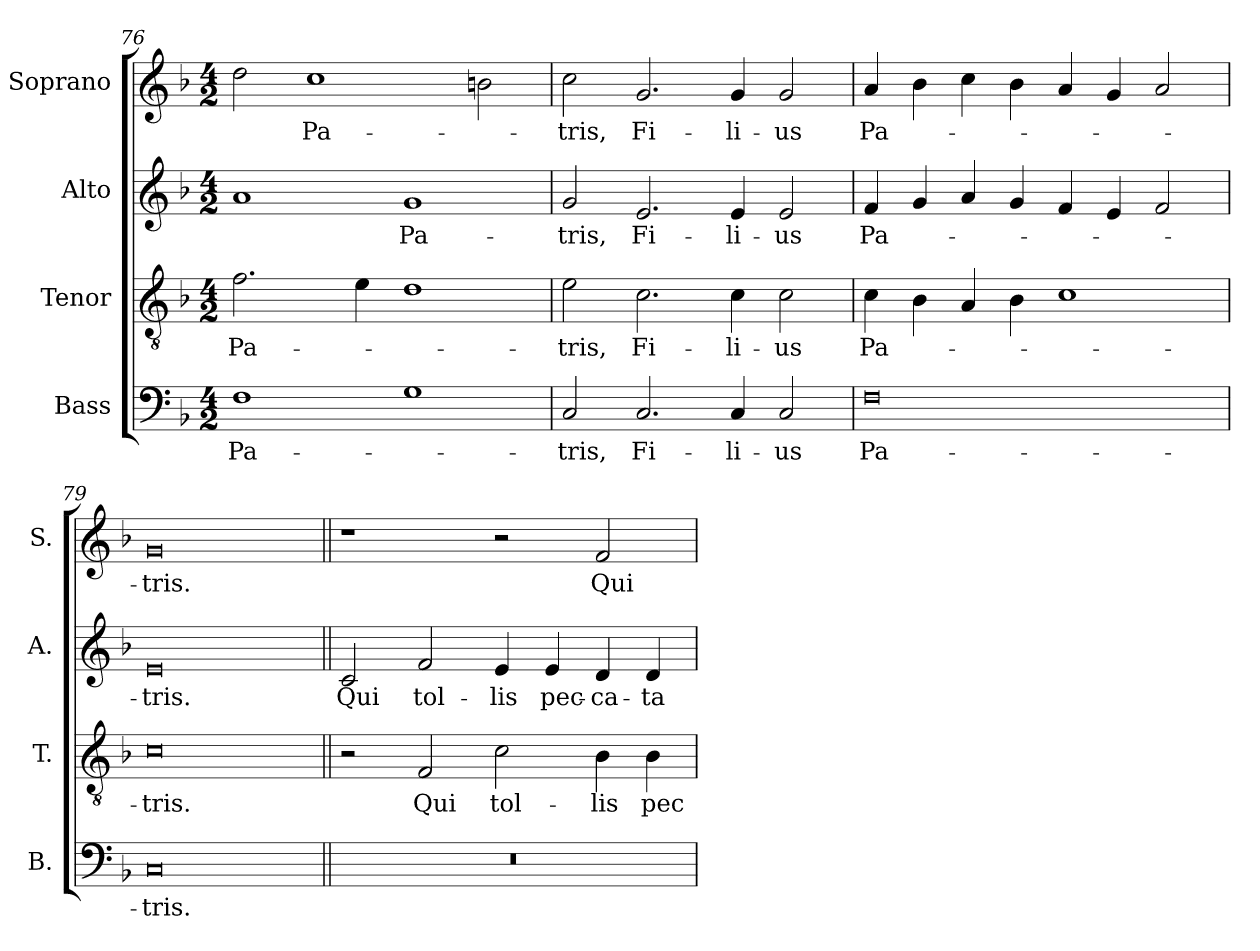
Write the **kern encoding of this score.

**kern	**text	**kern	**text	**kern	**text	**kern	**text
*part4	*part4	*part3	*part3	*part2	*part2	*part1	*part1
*staff4	*staff4	*staff3	*staff3	*staff2	*staff2	*staff1	*staff1
*I"Bass	*	*I"Tenor	*	*I"Alto	*	*I"Soprano	*
*I'B.	*	*I'T.	*	*I'A.	*	*I'S.	*
*clefF4	*	*clefGv2	*	*clefG2	*	*clefG2	*
*	*	*ITrd7c12	*	*	*	*	*
*k[b-]	*	*k[b-]	*	*k[b-]	*	*k[b-]	*
*F:	*	*F:	*	*F:	*	*F:	*
*M4/2	*	*M4/2	*	*M4/2	*	*M4/2	*
=76	=76	=76	=76	=76	=76	=76	=76
!	!LO:LY:b:color=#000000	!	!	!	!	!	!
!	!	!	!LO:LY:b:color=#000000	!	!	!	!
1Fi	Pa-	2.Fi\	Pa-	1ai	.	2ddi\	.
!	!	!	!	!	!	!	!LO:LY:b:color=#000000
.	.	.	.	.	.	1cci	Pa-
.	.	4Ei\	.	.	.	.	.
!	!	!	!	!	!LO:LY:b:color=#000000	!	!
1Gi	.	1Di	.	1gi	Pa-	.	.
.	.	.	.	.	.	2bni\	.
=77	=77	=77	=77	=77	=77	=77	=77
!	!LO:LY:b:color=#000000	!	!	!	!	!	!
!	!	!	!LO:LY:b:color=#000000	!	!	!	!
!	!	!	!	!	!LO:LY:b:color=#000000	!	!
!	!	!	!	!	!	!	!LO:LY:b:color=#000000
2Ci/	-tris,	2Ei\	-tris,	2gi/	-tris,	2cci\	-tris,
!	!LO:LY:b:color=#000000	!	!	!	!	!	!
!	!	!	!LO:LY:b:color=#000000	!	!	!	!
!	!	!	!	!	!LO:LY:b:color=#000000	!	!
!	!	!	!	!	!	!	!LO:LY:b:color=#000000
2.Ci/	Fi-	2.Ci\	Fi-	2.ei/	Fi-	2.gi/	Fi-
!	!LO:LY:b:color=#000000	!	!	!	!	!	!
!	!	!	!LO:LY:b:color=#000000	!	!	!	!
!	!	!	!	!	!LO:LY:b:color=#000000	!	!
!	!	!	!	!	!	!	!LO:LY:b:color=#000000
4Ci/	-li-	4Ci\	-li-	4ei/	-li-	4gi/	-li-
!	!LO:LY:b:color=#000000	!	!	!	!	!	!
!	!	!	!LO:LY:b:color=#000000	!	!	!	!
!	!	!	!	!	!LO:LY:b:color=#000000	!	!
!	!	!	!	!	!	!	!LO:LY:b:color=#000000
2Ci/	-us	2Ci\	-us	2ei/	-us	2gi/	-us
!!LO:LB:g=z
=78	=78	=78	=78	=78	=78	=78	=78
!	!LO:LY:b:color=#000000	!	!	!	!	!	!
!	!	!	!LO:LY:b:color=#000000	!	!	!	!
!	!	!	!	!	!LO:LY:b:color=#000000	!	!
!	!	!	!	!	!	!	!LO:LY:b:color=#000000
0Fi	Pa-	4Ci\	Pa-	4fi/	Pa-	4ai/	Pa-
.	.	4BB-i\	.	4gi/	.	4b-i\	.
.	.	4AAi/	.	4ai/	.	4cci\	.
.	.	4BB-i\	.	4gi/	.	4b-i\	.
.	.	1Ci	.	4fi/	.	4ai/	.
.	.	.	.	4ei/	.	4gi/	.
.	.	.	.	2fi/	.	2ai/	.
=79	=79	=79	=79	=79	=79	=79	=79
!	!LO:LY:b:color=#000000	!	!	!	!	!	!
!	!	!	!LO:LY:b:color=#000000	!	!	!	!
!	!	!	!	!	!LO:LY:b:color=#000000	!	!
!	!	!	!	!	!	!	!LO:LY:b:color=#000000
0Ci	-tris.	0Ci	-tris.	0ei	-tris.	0gi	-tris.
=80||	=80||	=80||	=80||	=80||	=80||	=80||	=80||
!LO:N:vis=1	!	!	!	!	!	!	!
!	!	!	!	!	!LO:LY:b:color=#000000	!	!
0r	.	2r	.	2ci/	Qui	1r	.
!	!	!	!LO:LY:b:color=#000000	!	!	!	!
!	!	!	!	!	!LO:LY:b:color=#000000	!	!
.	.	2FFi/	Qui	2fi/	tol-	.	.
!	!	!	!LO:LY:b:color=#000000	!	!	!	!
!	!	!	!	!	!LO:LY:b:color=#000000	!	!
.	.	2Ci\	tol-	4ei/	-lis	2r	.
!	!	!	!	!	!LO:LY:b:color=#000000	!	!
.	.	.	.	4ei/	pec-	.	.
!	!	!	!LO:LY:b:color=#000000	!	!	!	!
!	!	!	!	!	!LO:LY:b:color=#000000	!	!
!	!	!	!	!	!	!	!LO:LY:b:color=#000000
.	.	4BB-i\	-lis	4di/	-ca-	2fi/	Qui
!	!	!	!LO:LY:b:color=#000000	!	!	!	!
!	!	!	!	!	!LO:LY:b:color=#000000	!	!
.	.	4BB-i\	pec-	4di/	-ta	.	.
=	=	=	=	=	=	=	=
*-	*-	*-	*-	*-	*-	*-	*-
